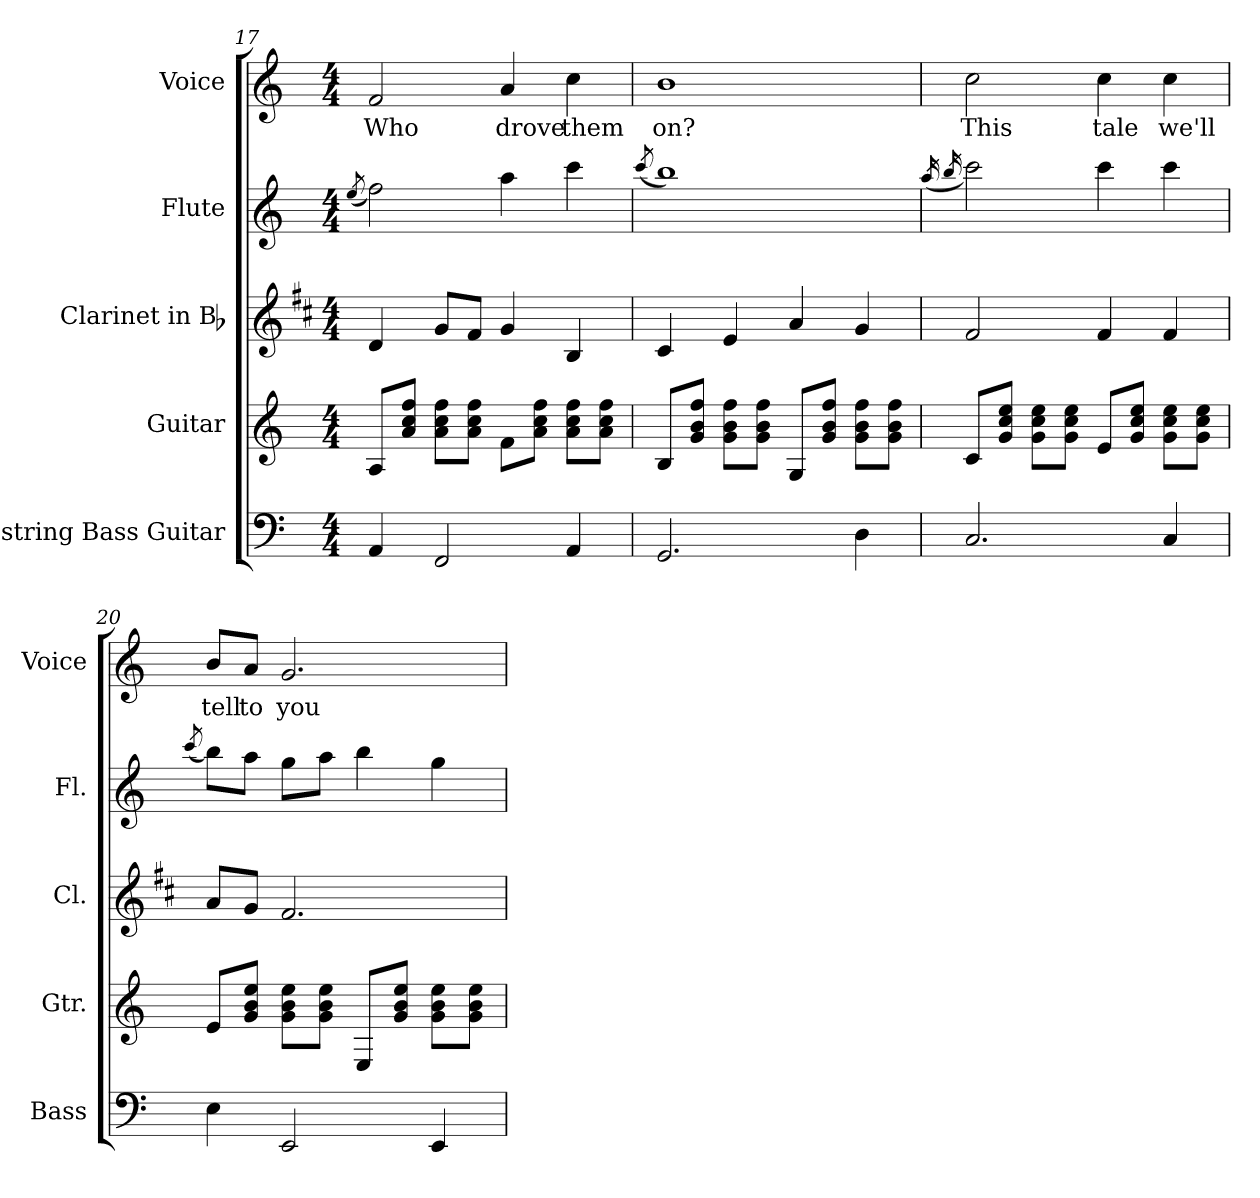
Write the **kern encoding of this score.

**kern	**kern	**kern	**kern	**kern	**text
*part5	*part4	*part3	*part2	*part1	*part1
*staff5	*staff4	*staff3	*staff2	*staff1	*staff1
*I"4-string Bass Guitar	*I"Guitar	*I"Clarinet in Bb	*I"Flute	*I"Voice	*
*I'Bass	*I'Gtr.	*I'Cl.	*I'Fl.	*I'Voice	*
*clefF4	*clefG2	*clefG2	*clefG2	*clefG2	*
*ITrd7c12	*ITrd7c12	*ITrd1c2	*	*	*
*k[]	*k[]	*k[]	*k[]	*k[]	*
*C:	*C:	*C:	*C:	*C:	*
*M4/4	*M4/4	*M4/4	*M4/4	*M4/4	*
=17	=17	=17	=17	=17	=17
.	.	.	(8qeei/	.	.
!	!	!	!	!	!LO:LY:b:color=#000000
4AAAi/	8AAi/L	4ci/	2ffi\)	2fi/	Who
.	8Ai/ 8ci/ 8fi/J	.	.	.	.
2FFFi/	8Ai\ 8ci\ 8fi\L	8fi/L	.	.	.
.	8Ai\ 8ci\ 8fi\J	8ei/J	.	.	.
!	!	!	!	!	!LO:LY:b:color=#000000
.	8Fi\L	4fi/	4aai\	4ai/	drove
.	8Ai\ 8ci\ 8fi\J	.	.	.	.
!	!	!	!	!	!LO:LY:b:color=#000000
4AAAi/	8Ai\ 8ci\ 8fi\L	4Ai/	4ccci\	4cci\	them
.	8Ai\ 8ci\ 8fi\J	.	.	.	.
=18	=18	=18	=18	=18	=18
.	.	.	(8qccci/	.	.
!	!	!	!	!	!LO:LY:b:color=#000000
2.GGGi/	8BBi/L	4Bi/	1bbi)	1bi	on?
.	8Gi/ 8Bi/ 8fi/J	.	.	.	.
.	8Gi\ 8Bi\ 8fi\L	4di/	.	.	.
.	8Gi\ 8Bi\ 8fi\J	.	.	.	.
.	8GGi/L	4gi/	.	.	.
.	8Gi/ 8Bi/ 8fi/J	.	.	.	.
4DDi\	8Gi\ 8Bi\ 8fi\L	4fi/	.	.	.
.	8Gi\ 8Bi\ 8fi\J	.	.	.	.
=19	=19	=19	=19	=19	=19
.	.	.	(16qaai/	.	.
.	.	.	16qbbi/	.	.
!	!	!	!	!	!LO:LY:b:color=#000000
2.CCi/	8Ci/L	2ei/	2ccci\)	2cci\	This
.	8Gi/ 8ci/ 8ei/J	.	.	.	.
.	8Gi\ 8ci\ 8ei\L	.	.	.	.
.	8Gi\ 8ci\ 8ei\J	.	.	.	.
!	!	!	!	!	!LO:LY:b:color=#000000
.	8Ei/L	4ei/	4ccci\	4cci\	tale
.	8Gi/ 8ci/ 8ei/J	.	.	.	.
!	!	!	!	!	!LO:LY:b:color=#000000
4CCi/	8Gi\ 8ci\ 8ei\L	4ei/	4ccci\	4cci\	we'll
.	8Gi\ 8ci\ 8ei\J	.	.	.	.
!!LO:LB:g=z
=20	=20	=20	=20	=20	=20
.	.	.	(8qccci/	.	.
!	!	!	!	!	!LO:LY:b:color=#000000
4EEi\	8Ei/L	8gi/L	8bbi\L)	8bi/L	tell
!	!	!	!	!	!LO:LY:b:color=#000000
.	8Gi/ 8Bi/ 8ei/J	8fi/J	8aai\J	8ai/J	to
!	!	!	!	!	!LO:LY:b:color=#000000
2EEEi/	8Gi\ 8Bi\ 8ei\L	2.ei/	8ggi\L	2.gi/	you
.	8Gi\ 8Bi\ 8ei\J	.	8aai\J	.	.
.	8EEi/L	.	4bbi\	.	.
.	8Gi/ 8Bi/ 8ei/J	.	.	.	.
4EEEi/	8Gi\ 8Bi\ 8ei\L	.	4ggi\	.	.
.	8Gi\ 8Bi\ 8ei\J	.	.	.	.
=	=	=	=	=	=
*-	*-	*-	*-	*-	*-
